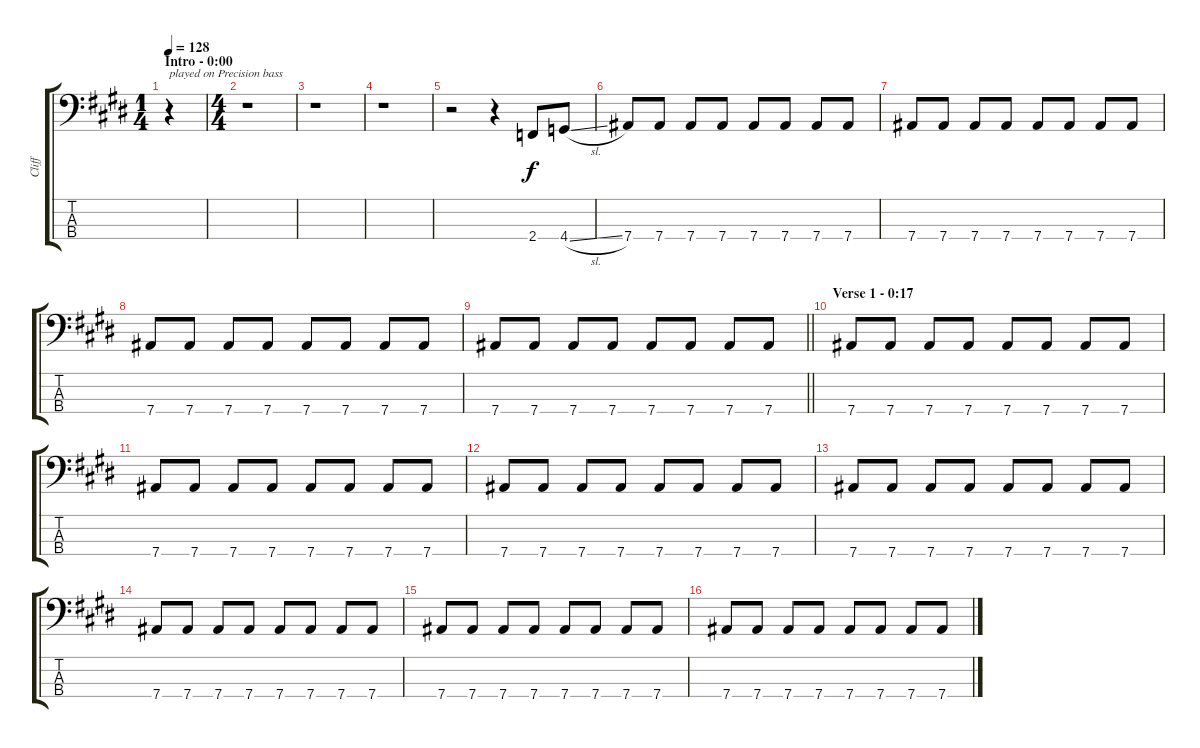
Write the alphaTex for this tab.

\track ("Cliff" "Cliff") {instrument electricbassfinger}
\staff {score tabs}
\tuning (Gb2 Db2 Ab1 Eb1) {hide}
\ts (1 4)
\section ("" "Intro - 0:00")
\tempo 128
\clef f4
\ks e
r.4{txt "played on Precision bass" dy f instrument electricbassfinger} |
\ts (4 4)
r.1 |
r.1 |
r.1 |
r.2 r.4 2.4.8 4.4{sl}.8 |
7.4.8 7.4.8 7.4.8 7.4.8 7.4.8 7.4.8 7.4.8 7.4.8 |
7.4.8 7.4.8 7.4.8 7.4.8 7.4.8 7.4.8 7.4.8 7.4.8 |
7.4.8 7.4.8 7.4.8 7.4.8 7.4.8 7.4.8 7.4.8 7.4.8 |
\barLineRight lightlight
7.4.8 7.4.8 7.4.8 7.4.8 7.4.8 7.4.8 7.4.8 7.4.8 |
\section ("" "Verse 1 - 0:17")
7.4.8 7.4.8 7.4.8 7.4.8 7.4.8 7.4.8 7.4.8 7.4.8 |
7.4.8 7.4.8 7.4.8 7.4.8 7.4.8 7.4.8 7.4.8 7.4.8 |
7.4.8 7.4.8 7.4.8 7.4.8 7.4.8 7.4.8 7.4.8 7.4.8 |
7.4.8 7.4.8 7.4.8 7.4.8 7.4.8 7.4.8 7.4.8 7.4.8 |
7.4.8 7.4.8 7.4.8 7.4.8 7.4.8 7.4.8 7.4.8 7.4.8 |
7.4.8 7.4.8 7.4.8 7.4.8 7.4.8 7.4.8 7.4.8 7.4.8 |
7.4.8 7.4.8 7.4.8 7.4.8 7.4.8 7.4.8 7.4.8 7.4.8
